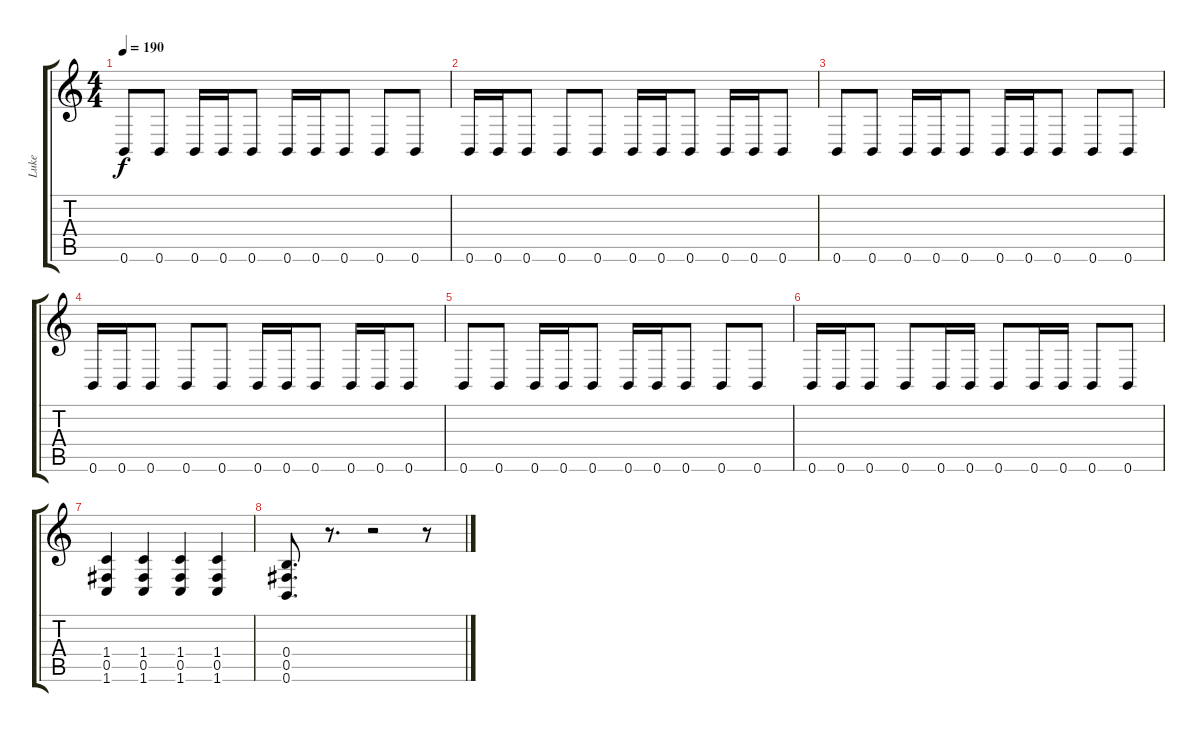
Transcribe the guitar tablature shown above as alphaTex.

\track ("Luke" "Luke") {instrument overdrivenguitar}
\staff {score tabs}
\tuning (Db4 Ab3 E3 B2 Gb2 B1) {hide}
\ts (4 4)
\tempo 190
\clef g2
\ks c
0.6.8{dy f} 0.6.8 0.6.16 0.6.16 0.6.8 0.6.16 0.6.16 0.6.8 0.6.8 0.6.8 |
0.6.16 0.6.16 0.6.8 0.6.8 0.6.8 0.6.16 0.6.16 0.6.8 0.6.16 0.6.16 0.6.8 |
0.6.8 0.6.8 0.6.16 0.6.16 0.6.8 0.6.16 0.6.16 0.6.8 0.6.8 0.6.8 |
0.6.16 0.6.16 0.6.8 0.6.8 0.6.8 0.6.16 0.6.16 0.6.8 0.6.16 0.6.16 0.6.8 |
0.6.8 0.6.8 0.6.16 0.6.16 0.6.8 0.6.16 0.6.16 0.6.8 0.6.8 0.6.8 |
0.6.16 0.6.16 0.6.8 0.6.8 0.6.16 0.6.16 0.6.8 0.6.16 0.6.16 0.6.8 0.6.8 |
(1.4 0.5 1.6).4 (1.4 0.5 1.6).4 (1.4 0.5 1.6).4 (1.4 0.5 1.6).4 |
(0.4 0.5 0.6).8{d} r.8{d} r.2 r.8
